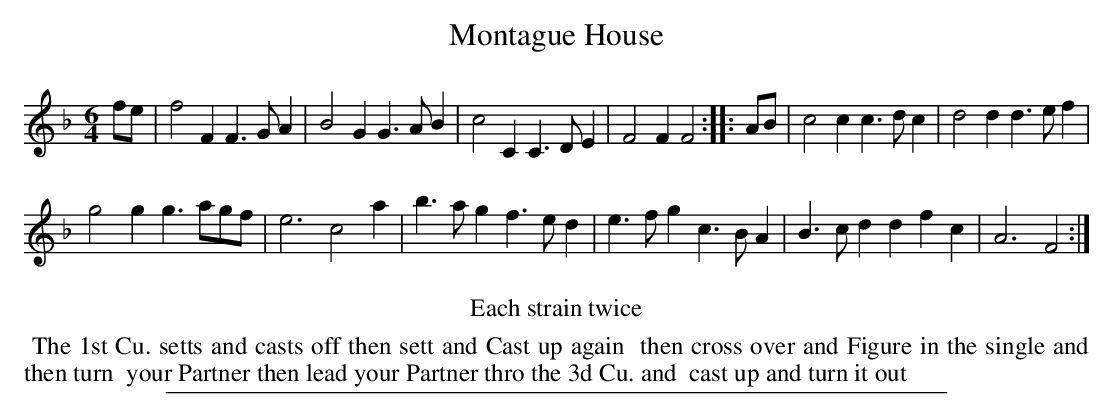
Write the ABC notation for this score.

X:1
T: Montague House
M: 6/4
L: 1/4
K: F
f/e/ |\
f2F F>GA | B2G G>AB |\
c2C C>DE | F2F F2 :|\
|: A/B/ |\
c2c c>dc | d2d d>ef |
g2g g>ag/f/ | e3 c2a |\
b>ag f>ed | e>fg c>BA |\
B>cd dfc | A3 F2 :|
